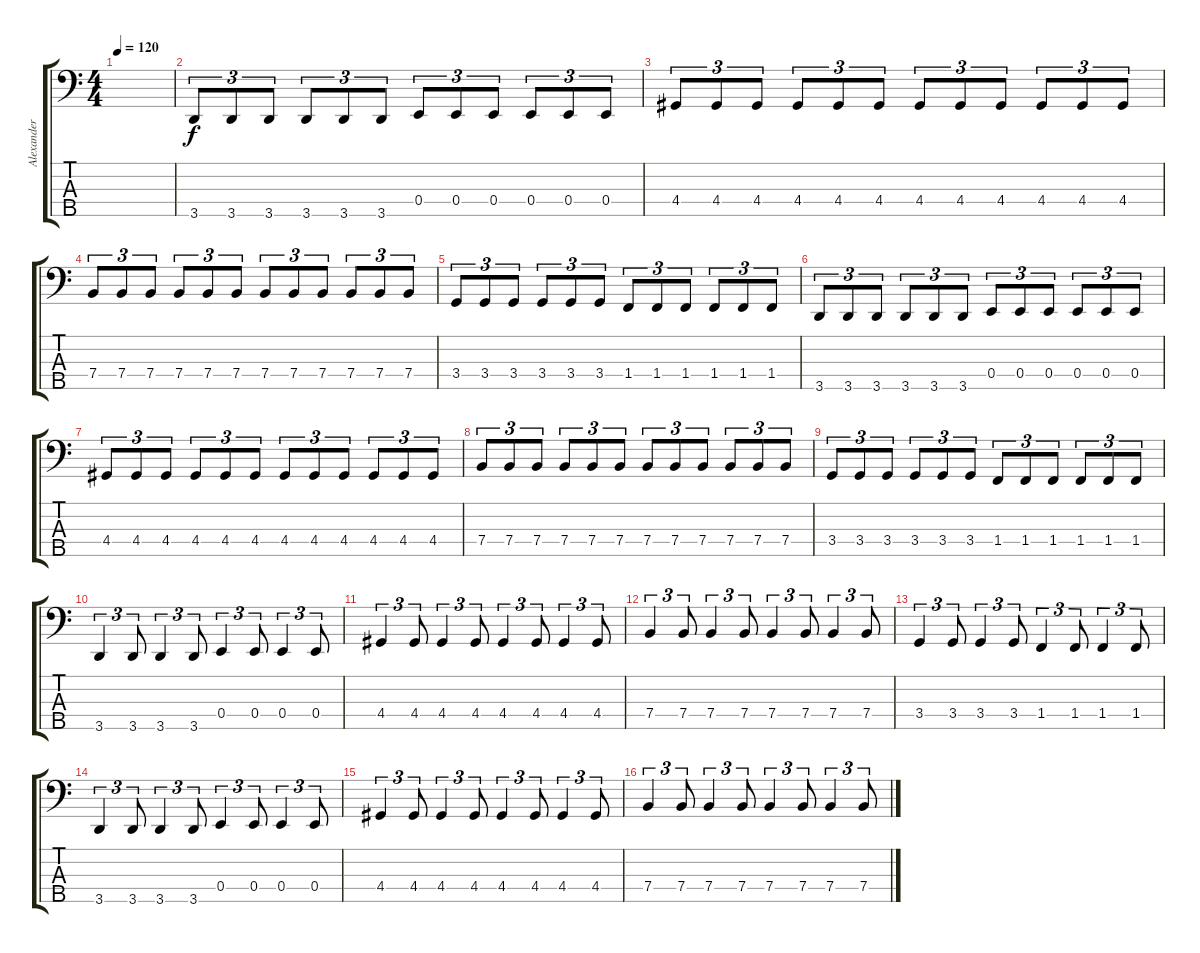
\track ("Alexander" "Alexander") {instrument electricbassfinger}
\staff {score tabs}
\tuning (G2 D2 A1 E1 B0) {hide}
\ts (4 4)
\tempo 120
\clef f4
\ks c
|
3.5.8{tu (3 2)} 3.5.8{tu (3 2)} 3.5.8{tu (3 2)} 3.5.8{tu (3 2)} 3.5.8{tu (3 2)} 3.5.8{tu (3 2)} 0.4.8{tu (3 2)} 0.4.8{tu (3 2)} 0.4.8{tu (3 2)} 0.4.8{tu (3 2)} 0.4.8{tu (3 2)} 0.4.8{tu (3 2)} |
4.4.8{tu (3 2)} 4.4.8{tu (3 2)} 4.4.8{tu (3 2)} 4.4.8{tu (3 2)} 4.4.8{tu (3 2)} 4.4.8{tu (3 2)} 4.4.8{tu (3 2)} 4.4.8{tu (3 2)} 4.4.8{tu (3 2)} 4.4.8{tu (3 2)} 4.4.8{tu (3 2)} 4.4.8{tu (3 2)} |
7.4.8{tu (3 2)} 7.4.8{tu (3 2)} 7.4.8{tu (3 2)} 7.4.8{tu (3 2)} 7.4.8{tu (3 2)} 7.4.8{tu (3 2)} 7.4.8{tu (3 2)} 7.4.8{tu (3 2)} 7.4.8{tu (3 2)} 7.4.8{tu (3 2)} 7.4.8{tu (3 2)} 7.4.8{tu (3 2)} |
3.4.8{tu (3 2)} 3.4.8{tu (3 2)} 3.4.8{tu (3 2)} 3.4.8{tu (3 2)} 3.4.8{tu (3 2)} 3.4.8{tu (3 2)} 1.4.8{tu (3 2)} 1.4.8{tu (3 2)} 1.4.8{tu (3 2)} 1.4.8{tu (3 2)} 1.4.8{tu (3 2)} 1.4.8{tu (3 2)} |
3.5.8{tu (3 2)} 3.5.8{tu (3 2)} 3.5.8{tu (3 2)} 3.5.8{tu (3 2)} 3.5.8{tu (3 2)} 3.5.8{tu (3 2)} 0.4.8{tu (3 2)} 0.4.8{tu (3 2)} 0.4.8{tu (3 2)} 0.4.8{tu (3 2)} 0.4.8{tu (3 2)} 0.4.8{tu (3 2)} |
4.4.8{tu (3 2)} 4.4.8{tu (3 2)} 4.4.8{tu (3 2)} 4.4.8{tu (3 2)} 4.4.8{tu (3 2)} 4.4.8{tu (3 2)} 4.4.8{tu (3 2)} 4.4.8{tu (3 2)} 4.4.8{tu (3 2)} 4.4.8{tu (3 2)} 4.4.8{tu (3 2)} 4.4.8{tu (3 2)} |
7.4.8{tu (3 2)} 7.4.8{tu (3 2)} 7.4.8{tu (3 2)} 7.4.8{tu (3 2)} 7.4.8{tu (3 2)} 7.4.8{tu (3 2)} 7.4.8{tu (3 2)} 7.4.8{tu (3 2)} 7.4.8{tu (3 2)} 7.4.8{tu (3 2)} 7.4.8{tu (3 2)} 7.4.8{tu (3 2)} |
3.4.8{tu (3 2)} 3.4.8{tu (3 2)} 3.4.8{tu (3 2)} 3.4.8{tu (3 2)} 3.4.8{tu (3 2)} 3.4.8{tu (3 2)} 1.4.8{tu (3 2)} 1.4.8{tu (3 2)} 1.4.8{tu (3 2)} 1.4.8{tu (3 2)} 1.4.8{tu (3 2)} 1.4.8{tu (3 2)} |
3.5.4{tu (3 2)} 3.5.8{tu (3 2)} 3.5.4{tu (3 2)} 3.5.8{tu (3 2)} 0.4.4{tu (3 2)} 0.4.8{tu (3 2)} 0.4.4{tu (3 2)} 0.4.8{tu (3 2)} |
4.4.4{tu (3 2)} 4.4.8{tu (3 2)} 4.4.4{tu (3 2)} 4.4.8{tu (3 2)} 4.4.4{tu (3 2)} 4.4.8{tu (3 2)} 4.4.4{tu (3 2)} 4.4.8{tu (3 2)} |
7.4.4{tu (3 2)} 7.4.8{tu (3 2)} 7.4.4{tu (3 2)} 7.4.8{tu (3 2)} 7.4.4{tu (3 2)} 7.4.8{tu (3 2)} 7.4.4{tu (3 2)} 7.4.8{tu (3 2)} |
3.4.4{tu (3 2)} 3.4.8{tu (3 2)} 3.4.4{tu (3 2)} 3.4.8{tu (3 2)} 1.4.4{tu (3 2)} 1.4.8{tu (3 2)} 1.4.4{tu (3 2)} 1.4.8{tu (3 2)} |
3.5.4{tu (3 2)} 3.5.8{tu (3 2)} 3.5.4{tu (3 2)} 3.5.8{tu (3 2)} 0.4.4{tu (3 2)} 0.4.8{tu (3 2)} 0.4.4{tu (3 2)} 0.4.8{tu (3 2)} |
4.4.4{tu (3 2)} 4.4.8{tu (3 2)} 4.4.4{tu (3 2)} 4.4.8{tu (3 2)} 4.4.4{tu (3 2)} 4.4.8{tu (3 2)} 4.4.4{tu (3 2)} 4.4.8{tu (3 2)} |
7.4.4{tu (3 2)} 7.4.8{tu (3 2)} 7.4.4{tu (3 2)} 7.4.8{tu (3 2)} 7.4.4{tu (3 2)} 7.4.8{tu (3 2)} 7.4.4{tu (3 2)} 7.4.8{tu (3 2)}
